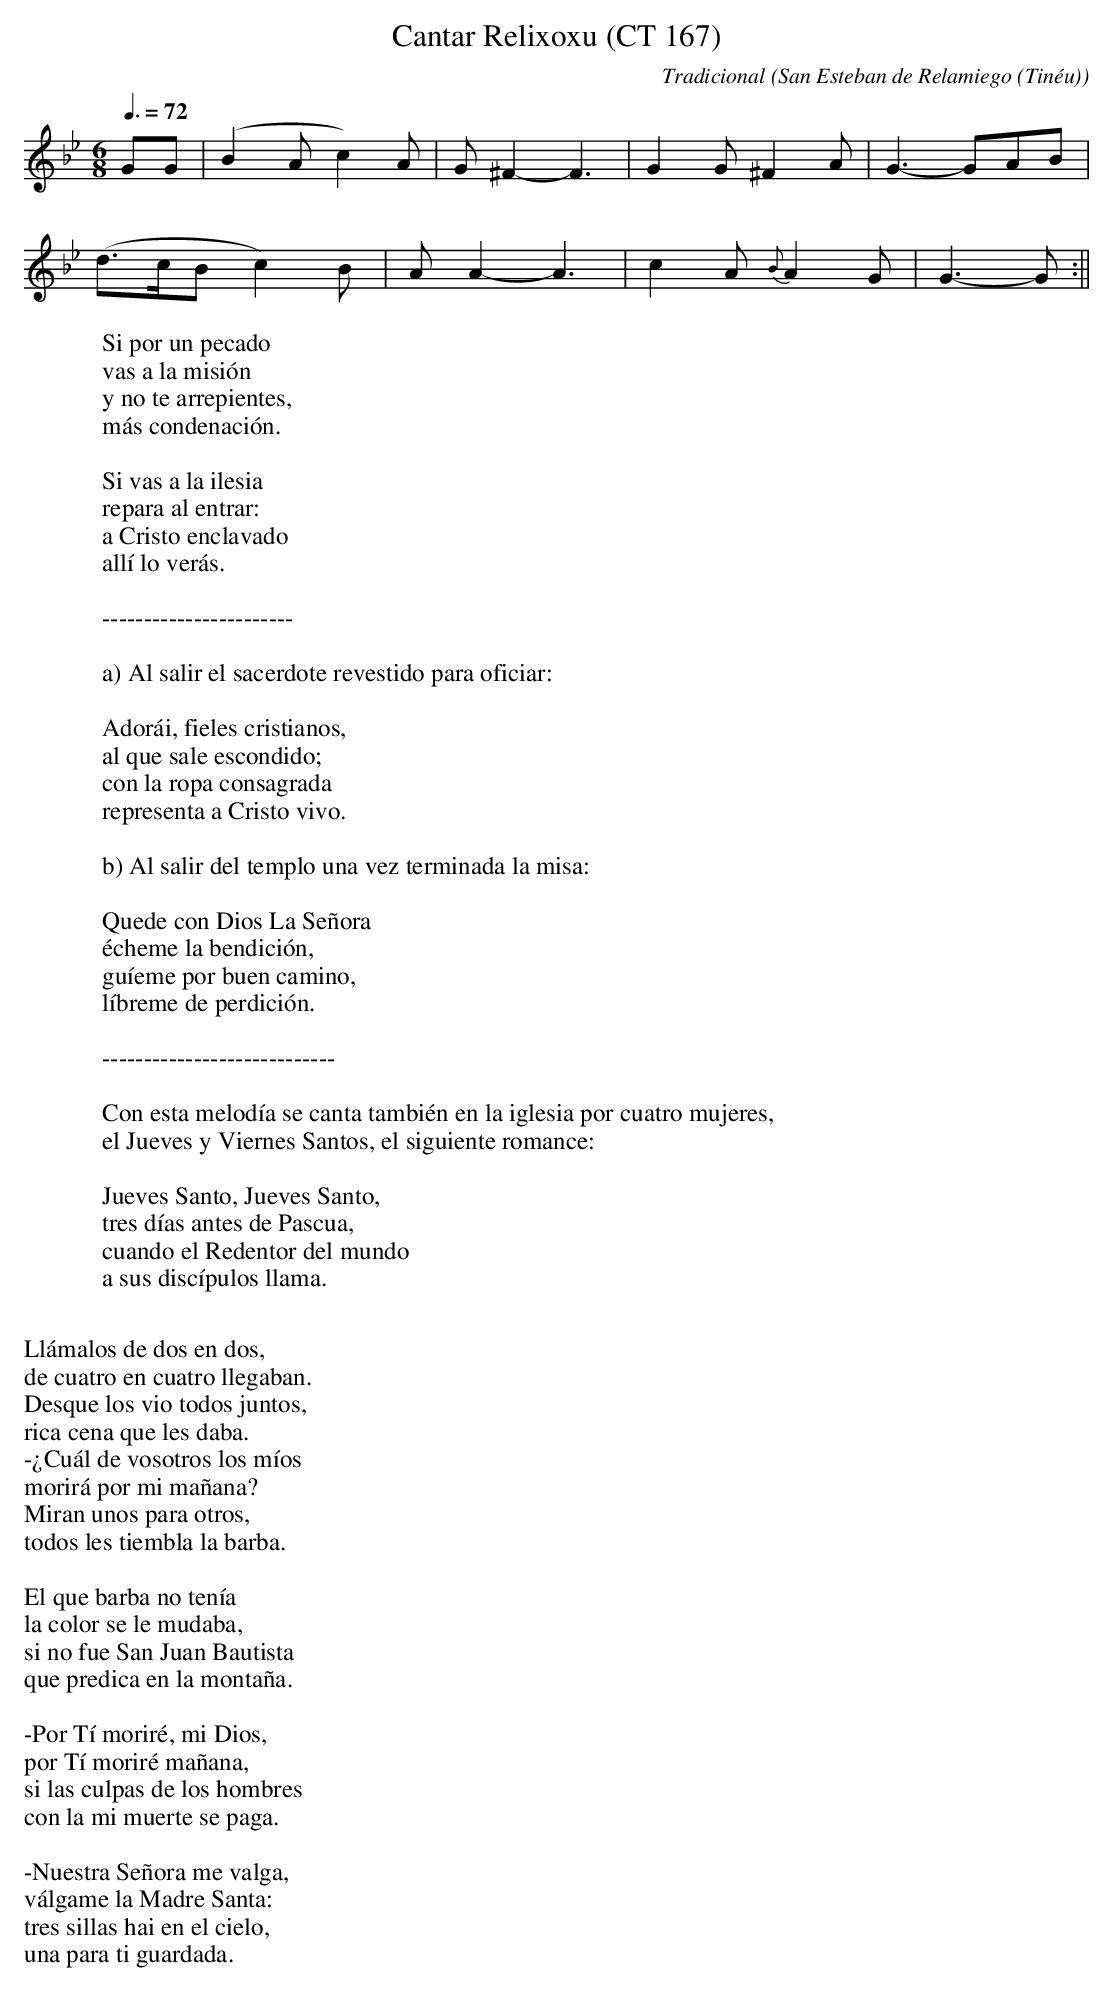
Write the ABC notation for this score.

X:1
T:Cantar Relixoxu (CT 167)
C:Tradicional
O:San Esteban de Relamiego (Tinéu)
M:6/8
L:1/8
Q:3/8=72
K:Gm
GG|(B2 A c2) A|G ^F2-F3|G2 G ^F2 A|G3-GAB|
(d>cB c2) B|A A2-A3|c2 A {B}A2 G|G3-G :||
W:Si por un pecado
W:vas a la misión
W:y no te arrepientes,
W:más condenación.
W:
W:Si vas a la ilesia
W:repara al entrar:
W:a Cristo enclavado
W:allí lo verás.
W:
W:-----------------------
W:
W:a) Al salir el sacerdote revestido para oficiar:
W:
W:Adorái, fieles cristianos,
W:al que sale escondido;
W:con la ropa consagrada
W:representa a Cristo vivo.
W:
W:b) Al salir del templo una vez terminada la misa:
W:
W:Quede con Dios La Señora
W:écheme la bendición,
W:guíeme por buen camino,
W:líbreme de perdición.
W:
W:----------------------------
W:
W:Con esta melodía se canta también en la iglesia por cuatro mujeres,
W:el Jueves y Viernes Santos, el siguiente romance:
W:
W:Jueves Santo, Jueves Santo,
W:tres días antes de Pascua,
W:cuando el Redentor del mundo
W:a sus discípulos llama.
W:
W:Llámalos de dos en dos,
W:de cuatro en cuatro llegaban.
W:Desque los vio todos juntos,
W:rica cena que les daba.
W:-¿Cuál de vosotros los míos
W:morirá por mi mañana?
W:Miran unos para otros,
W:todos les tiembla la barba.
W:
W:El que barba no tenía
W:la color se le mudaba,
W:si no fue San Juan Bautista
W:que predica en la montaña.
W:
W:-Por Tí moriré, mi Dios,
W:por Tí moriré mañana,
W:si las culpas de los hombres
W:con la mi muerte se paga.
W:
W:-Nuestra Señora me valga,
W:válgame la Madre Santa:
W:tres sillas hai en el cielo,
W:una para ti guardada.
W:
